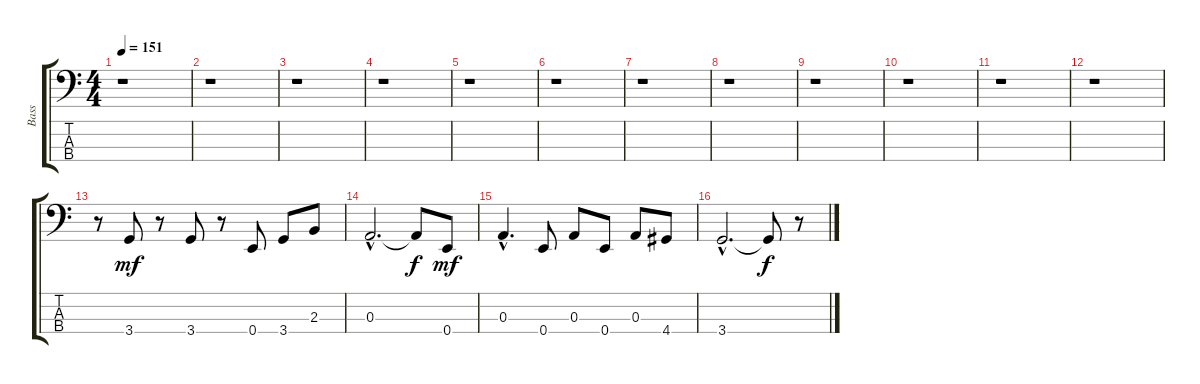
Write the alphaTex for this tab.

\track ("Bass" "Bass") {instrument fretlessbass}
\staff {score tabs}
\tuning (G2 D2 A1 E1) {hide}
\ts (4 4)
\tempo 151
\clef f4
\ks c
r.1{dy f} |
r.1 |
r.1 |
r.1 |
r.1 |
r.1 |
r.1 |
r.1 |
r.1 |
r.1 |
r.1 |
r.1 |
r.8 3.4.8{dy mf} r.8 3.4.8 r.8 0.4.8 3.4.8 2.3.8 |
0.3{hac}.2{d} 0.3{t}.8{dy f} 0.4.8{dy mf} |
0.3{hac}.4{d} 0.4.8 0.3.8 0.4.8 0.3.8 4.4.8 |
3.4{hac}.2{d} 3.4{t}.8{dy f} r.8
